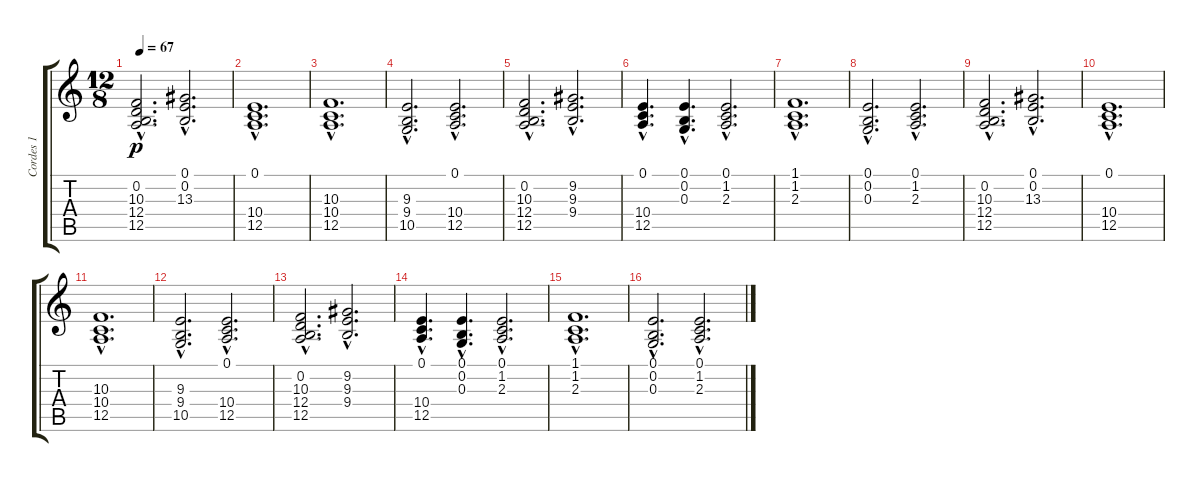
\track ("Cordes 1" "Cordes 1") {instrument stringensemble1}
\staff {score tabs}
\tuning (E4 B3 G3 D3 A2 E2) {hide}
\ts (12 8)
\tempo 67
\clef g2
\ks c
(0.2{hac} 10.3{hac} 12.4{hac} 12.5{hac}).2{d dy p} (0.1{hac} 0.2{hac} 13.3{hac}).2{d} |
(0.1{hac} 10.4{hac} 12.5{hac}).1{d} |
(10.3{hac} 10.4{hac} 12.5{hac}).1{d} |
(9.3{hac} 9.4{hac} 10.5{hac}).2{d} (0.1{hac} 10.4{hac} 12.5{hac}).2{d} |
(0.2{hac} 10.3{hac} 12.4{hac} 12.5{hac}).2{d} (9.2{hac} 9.3{hac} 9.4{hac}).2{d} |
(0.1{hac} 10.4{hac} 12.5{hac}).4{d} (0.1{hac} 0.2{hac} 0.3{hac}).4{d} (0.1{hac} 1.2{hac} 2.3{hac}).2{d} |
(1.1{hac} 1.2{hac} 2.3{hac}).1{d} |
(0.1{hac} 0.2{hac} 0.3{hac}).2{d} (0.1{hac} 1.2{hac} 2.3{hac}).2{d} |
(0.2{hac} 10.3{hac} 12.4{hac} 12.5{hac}).2{d} (0.1{hac} 0.2{hac} 13.3{hac}).2{d} |
(0.1{hac} 10.4{hac} 12.5{hac}).1{d} |
(10.3{hac} 10.4{hac} 12.5{hac}).1{d} |
(9.3{hac} 9.4{hac} 10.5{hac}).2{d} (0.1{hac} 10.4{hac} 12.5{hac}).2{d} |
(0.2{hac} 10.3{hac} 12.4{hac} 12.5{hac}).2{d} (9.2{hac} 9.3{hac} 9.4{hac}).2{d} |
(0.1{hac} 10.4{hac} 12.5{hac}).4{d} (0.1{hac} 0.2{hac} 0.3{hac}).4{d} (0.1{hac} 1.2{hac} 2.3{hac}).2{d} |
(1.1{hac} 1.2{hac} 2.3{hac}).1{d} |
(0.1{hac} 0.2{hac} 0.3{hac}).2{d} (0.1{hac} 1.2{hac} 2.3{hac}).2{d}
